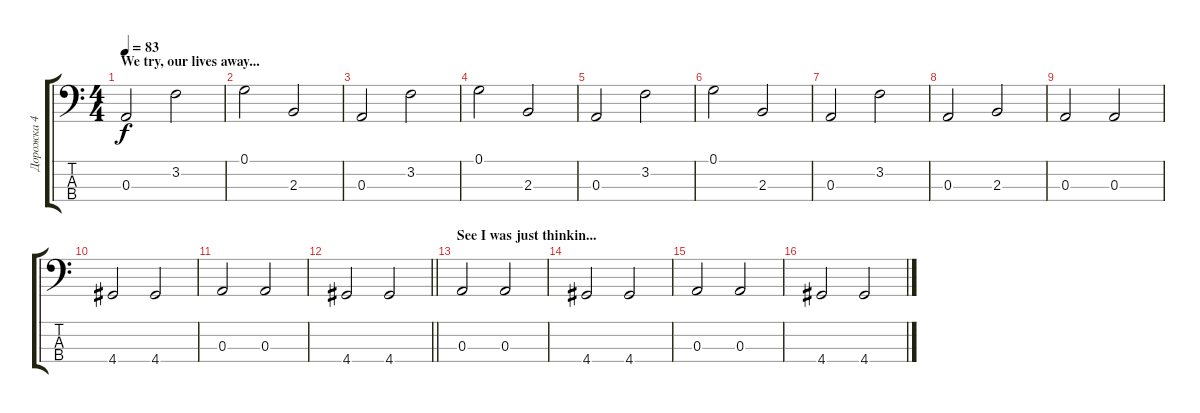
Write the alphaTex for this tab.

\track ("Дорожка 4" "Дорожка 4") {instrument electricbassfinger}
\staff {score tabs}
\tuning (G2 D2 A1 E1) {hide}
\ts (4 4)
\section ("" "We try, our lives away...")
\tempo 83
\clef f4
\ks c
0.3.2{dy f} 3.2.2 |
0.1.2 2.3.2 |
0.3.2 3.2.2 |
0.1.2 2.3.2 |
0.3.2 3.2.2 |
0.1.2 2.3.2 |
0.3.2 3.2.2 |
0.3.2 2.3.2 |
0.3.2 0.3.2 |
4.4.2 4.4.2 |
0.3.2 0.3.2 |
\barLineRight lightlight
4.4.2 4.4.2 |
\section ("" "See I was just thinkin...")
0.3.2 0.3.2 |
4.4.2 4.4.2 |
0.3.2 0.3.2 |
4.4.2 4.4.2
